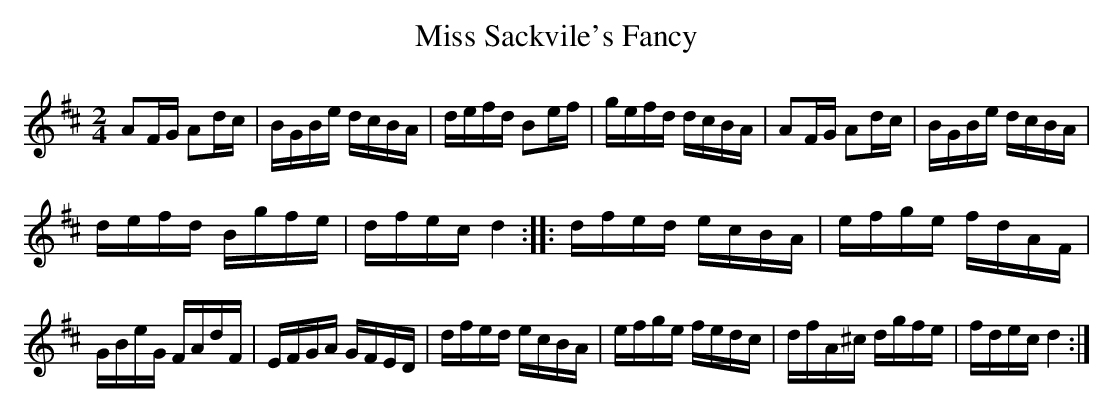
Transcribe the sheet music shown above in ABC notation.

X:1
T:Miss Sackvile's Fancy
M:2/4
K:D major
A2FG A2dc| BGBe dcBA| defd B2ef| gefd dcBA|\
A2FG A2dc| BGBe dcBA|
defd Bgfe| dfec d4::\
dfed ecBA| efge fdAF|
GBeG FAdF| EFGA GFED|\
dfed ecBA| efge fedc| dfA^c dgfe| fdec d4:|
